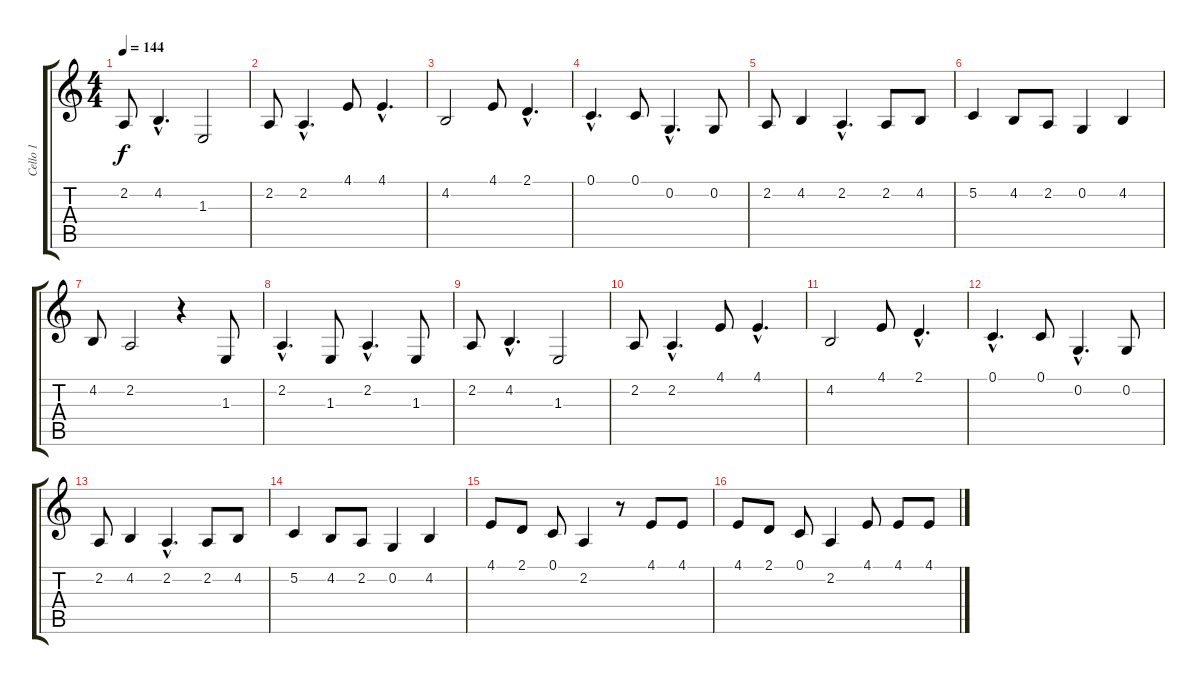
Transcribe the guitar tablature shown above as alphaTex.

\track ("Cello 1" "Cello 1") {instrument cello}
\staff {score tabs}
\tuning (C4 G3 Eb3 Bb2 F2 C2) {hide}
\ts (4 4)
\tempo 144
\clef g2
\ks c
2.2.8{dy f} 4.2{hac}.4{d} 1.3.2 |
2.2.8 2.2{hac}.4{d} 4.1.8 4.1{hac}.4{d} |
4.2.2 4.1.8 2.1{hac}.4{d} |
0.1{hac}.4{d} 0.1.8 0.2{hac}.4{d} 0.2.8 |
2.2.8 4.2.4 2.2{hac}.4{d} 2.2.8 4.2.8 |
5.2.4 4.2.8 2.2.8 0.2.4 4.2.4 |
4.2.8 2.2.2 r.4 1.3.8 |
2.2{hac}.4{d} 1.3.8 2.2{hac}.4{d} 1.3.8 |
2.2.8 4.2{hac}.4{d} 1.3.2 |
2.2.8 2.2{hac}.4{d} 4.1.8 4.1{hac}.4{d} |
4.2.2 4.1.8 2.1{hac}.4{d} |
0.1{hac}.4{d} 0.1.8 0.2{hac}.4{d} 0.2.8 |
2.2.8 4.2.4 2.2{hac}.4{d} 2.2.8 4.2.8 |
5.2.4 4.2.8 2.2.8 0.2.4 4.2.4 |
4.1.8 2.1.8 0.1.8 2.2.4 r.8 4.1.8 4.1.8 |
4.1.8 2.1.8 0.1.8 2.2.4 4.1.8 4.1.8 4.1.8
